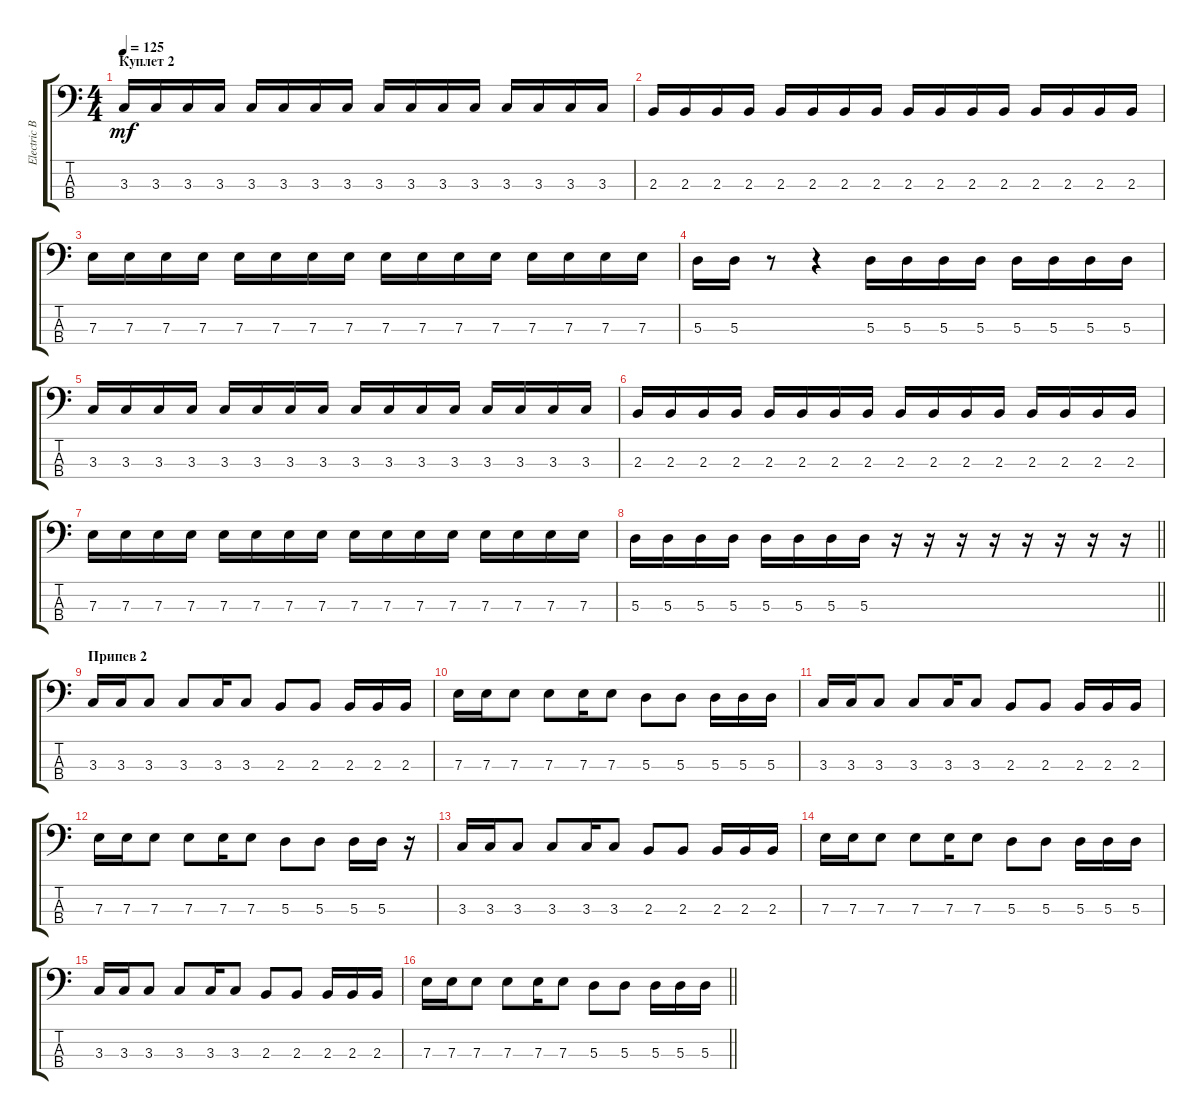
\track ("Electric Bass" "Electric B") {instrument electricbassfinger}
\staff {score tabs}
\tuning (G2 D2 A1 E1) {hide}
\ts (4 4)
\section ("" "Куплет 2")
\tempo 125
\clef f4
\ks c
3.3.16{dy mf} 3.3.16 3.3.16 3.3.16 3.3.16 3.3.16 3.3.16 3.3.16 3.3.16 3.3.16 3.3.16 3.3.16 3.3.16 3.3.16 3.3.16 3.3.16 |
2.3.16 2.3.16 2.3.16 2.3.16 2.3.16 2.3.16 2.3.16 2.3.16 2.3.16 2.3.16 2.3.16 2.3.16 2.3.16 2.3.16 2.3.16 2.3.16 |
7.3.16 7.3.16 7.3.16 7.3.16 7.3.16 7.3.16 7.3.16 7.3.16 7.3.16 7.3.16 7.3.16 7.3.16 7.3.16 7.3.16 7.3.16 7.3.16 |
5.3.16 5.3.16 r.8 r.4 5.3.16 5.3.16 5.3.16 5.3.16 5.3.16 5.3.16 5.3.16 5.3.16 |
3.3.16 3.3.16 3.3.16 3.3.16 3.3.16 3.3.16 3.3.16 3.3.16 3.3.16 3.3.16 3.3.16 3.3.16 3.3.16 3.3.16 3.3.16 3.3.16 |
2.3.16 2.3.16 2.3.16 2.3.16 2.3.16 2.3.16 2.3.16 2.3.16 2.3.16 2.3.16 2.3.16 2.3.16 2.3.16 2.3.16 2.3.16 2.3.16 |
7.3.16 7.3.16 7.3.16 7.3.16 7.3.16 7.3.16 7.3.16 7.3.16 7.3.16 7.3.16 7.3.16 7.3.16 7.3.16 7.3.16 7.3.16 7.3.16 |
\barLineRight lightlight
5.3.16 5.3.16 5.3.16 5.3.16 5.3.16 5.3.16 5.3.16 5.3.16 r.16 r.16 r.16 r.16 r.16 r.16 r.16 r.16 |
\section ("" "Припев 2")
3.3.16 3.3.16 3.3.8 3.3.8 3.3.16 3.3.8 2.3.8 2.3.8 2.3.16 2.3.16 2.3.16 |
7.3.16 7.3.16 7.3.8 7.3.8 7.3.16 7.3.8 5.3.8 5.3.8 5.3.16 5.3.16 5.3.16 |
3.3.16 3.3.16 3.3.8 3.3.8 3.3.16 3.3.8 2.3.8 2.3.8 2.3.16 2.3.16 2.3.16 |
7.3.16 7.3.16 7.3.8 7.3.8 7.3.16 7.3.8 5.3.8 5.3.8 5.3.16 5.3.16 r.16 |
3.3.16 3.3.16 3.3.8 3.3.8 3.3.16 3.3.8 2.3.8 2.3.8 2.3.16 2.3.16 2.3.16 |
7.3.16 7.3.16 7.3.8 7.3.8 7.3.16 7.3.8 5.3.8 5.3.8 5.3.16 5.3.16 5.3.16 |
3.3.16 3.3.16 3.3.8 3.3.8 3.3.16 3.3.8 2.3.8 2.3.8 2.3.16 2.3.16 2.3.16 |
\barLineRight lightlight
7.3.16 7.3.16 7.3.8 7.3.8 7.3.16 7.3.8 5.3.8 5.3.8 5.3.16 5.3.16 5.3.16
